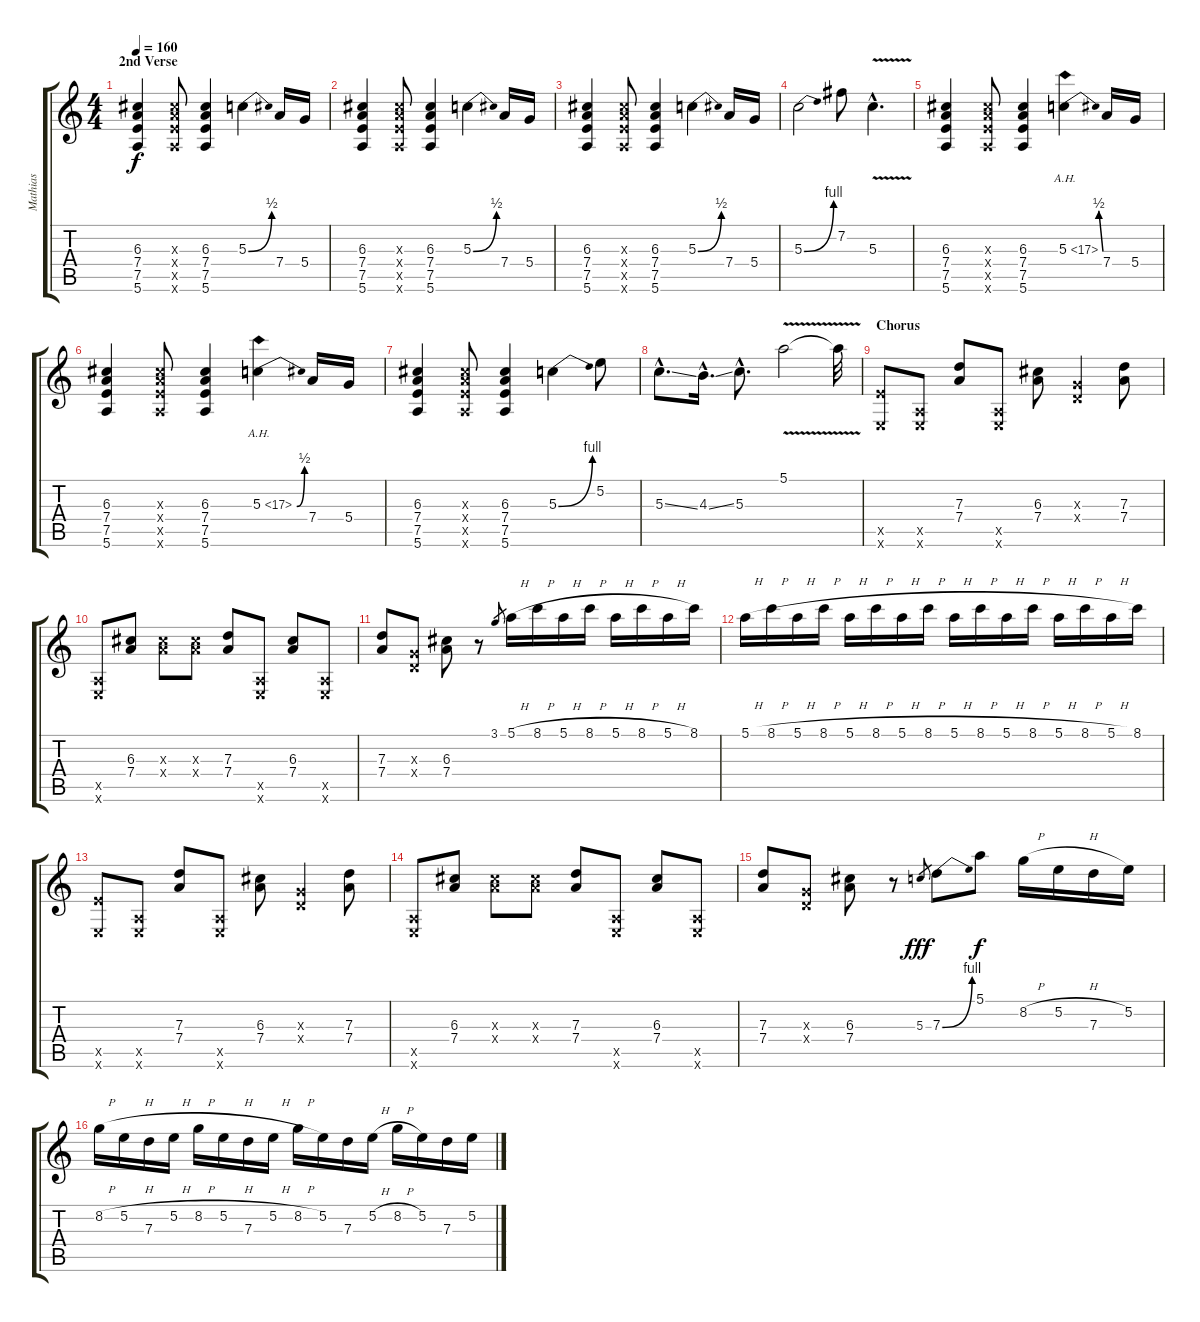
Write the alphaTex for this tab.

\track ("Mathias" "Mathias") {instrument distortionguitar}
\staff {score tabs}
\tuning (E4 B3 G3 D3 A2 E2) {hide}
\ts (4 4)
\section ("" "2nd Verse")
\tempo 160
\clef g2
\ks c
(6.3 7.4 7.5 5.6).4{dy f} (6.3{x} 7.4{x} 7.5{x} 5.6{x}).8 (6.3 7.4 7.5 5.6).4 5.3{be (bend 0 0 60 2)}.4 7.4.16 5.4.16 |
(6.3 7.4 7.5 5.6).4 (6.3{x} 7.4{x} 7.5{x} 5.6{x}).8 (6.3 7.4 7.5 5.6).4 5.3{be (bend 0 0 60 2)}.4 7.4.16 5.4.16 |
(6.3 7.4 7.5 5.6).4 (6.3{x} 7.4{x} 7.5{x} 5.6{x}).8 (6.3 7.4 7.5 5.6).4 5.3{be (bend 0 0 60 2)}.4 7.4.16 5.4.16 |
5.3{be (bend 0 0 60 4)}.2 7.2.8 5.3{v hac}.4{d} |
(6.3 7.4 7.5 5.6).4 (6.3{x} 7.4{x} 7.5{x} 5.6{x}).8 (6.3 7.4 7.5 5.6).4 5.3{be (bend 0 0 60 2) ah 12}.4 7.4.16 5.4.16 |
(6.3 7.4 7.5 5.6).4 (6.3{x} 7.4{x} 7.5{x} 5.6{x}).8 (6.3 7.4 7.5 5.6).4 5.3{be (bend 0 0 60 2) ah 12}.4 7.4.16 5.4.16 |
(6.3 7.4 7.5 5.6).4 (6.3{x} 7.4{x} 7.5{x} 5.6{x}).8 (6.3 7.4 7.5 5.6).4 5.3{be (bend 0 0 60 4)}.4 5.2.8 |
5.3{ss hac}.8{d} 4.3{ss hac}.16{d} 5.3{hac}.8{d} 5.1{v}.2 5.1{t}.32 |
\section ("" "Chorus")
(7.5{x} 0.6{x}).8 (0.5{x} 0.6{x}).8 (7.3 7.4).8 (0.5{x} 0.6{x}).8 (6.3 7.4).8 (0.3{x} 0.4{x}).4 (7.3 7.4).8 |
(0.5{x} 0.6{x}).8 (6.3 7.4).8 (6.3{x} 7.4{x}).8 (6.3{x} 7.4{x}).8 (7.3 7.4).8 (0.5{x} 0.6{x}).8 (6.3 7.4).8 (0.5{x} 0.6{x}).8 |
(7.3 7.4).8 (0.3{x} 0.4{x}).8 (6.3 7.4).8 r.8 3.1.8{gr} 5.1{h}.16 8.1{h}.16 5.1{h}.16 8.1{h}.16 5.1{h}.16 8.1{h}.16 5.1{h}.16 8.1.16 |
5.1{h}.16 8.1{h}.16 5.1{h}.16 8.1{h}.16 5.1{h}.16 8.1{h}.16 5.1{h}.16 8.1{h}.16 5.1{h}.16 8.1{h}.16 5.1{h}.16 8.1{h}.16 5.1{h}.16 8.1{h}.16 5.1{h}.16 8.1.16 |
(7.5{x} 0.6{x}).8 (0.5{x} 0.6{x}).8 (7.3 7.4).8 (0.5{x} 0.6{x}).8 (6.3 7.4).8 (0.3{x} 0.4{x}).4 (7.3 7.4).8 |
(0.5{x} 0.6{x}).8 (6.3 7.4).8 (6.3{x} 7.4{x}).8 (6.3{x} 7.4{x}).8 (7.3 7.4).8 (0.5{x} 0.6{x}).8 (6.3 7.4).8 (0.5{x} 0.6{x}).8 |
(7.3 7.4).8 (0.3{x} 0.4{x}).8 (6.3 7.4).8 r.8 5.3.8{gr dy fff} 7.3{be (bend 0 0 60 4)}.8 5.1.8{dy f} 8.2{h}.16 5.2{h}.16 7.3.16 5.2.16 |
8.2{h}.16 5.2{h}.16 7.3.16 5.2{h}.16 8.2{h}.16 5.2{h}.16 7.3.16 5.2{h}.16 8.2{h}.16 5.2.16 7.3.16 5.2{h}.16 8.2{h}.16 5.2.16 7.3.16 5.2.16
